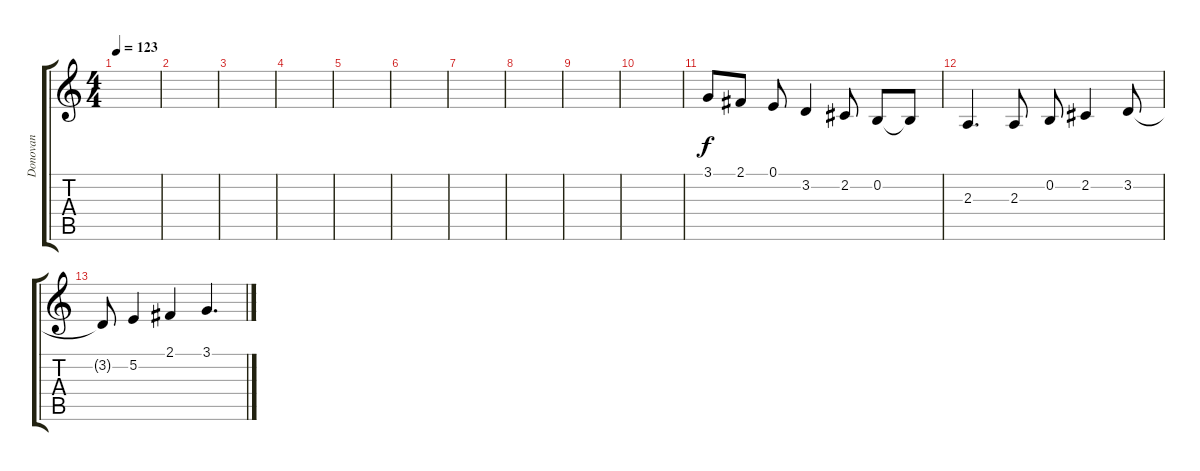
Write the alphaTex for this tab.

\track ("Donovan" "Donovan") {instrument synthvoice}
\staff {score tabs}
\tuning (E4 B3 G3 D3 A2 E2) {hide}
\ts (4 4)
\tempo 123
\clef g2
\ks c
|
|
|
|
|
|
|
|
|
|
3.1.8 2.1.8 0.1.8 3.2.4 2.2.8 0.2.8 0.2{t}.8 |
2.3.4{d} 2.3.8 0.2.8 2.2.4 3.2.8 |
3.2{t}.8 5.2.4 2.1.4 3.1.4{d}
